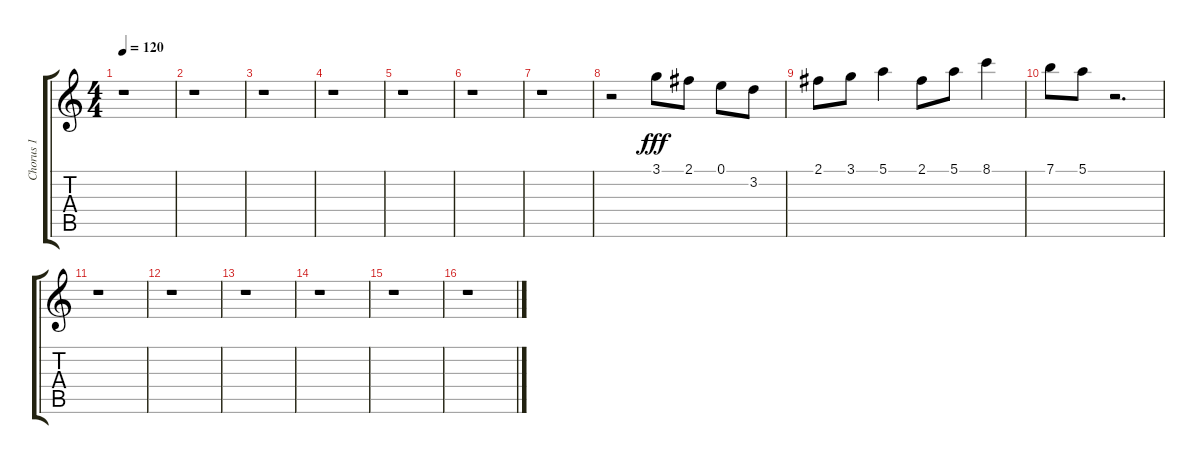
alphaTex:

\track ("Chorus 1" "Chorus 1") {instrument acousticbass}
\staff {score tabs}
\tuning (E4 B3 G3 D3 A2 E2) {hide}
\ts (4 4)
\tempo 120
\clef g2
\ks c
r.1{dy fff instrument acousticbass} |
r.1 |
r.1 |
r.1 |
r.1 |
r.1 |
r.1 |
r.2 3.1.8 2.1.8 0.1.8 3.2.8 |
2.1.8 3.1.8 5.1.4 2.1.8 5.1.8 8.1.4 |
7.1.8 5.1.8 r.2{d} |
r.1 |
r.1 |
r.1 |
r.1 |
r.1 |
r.1
